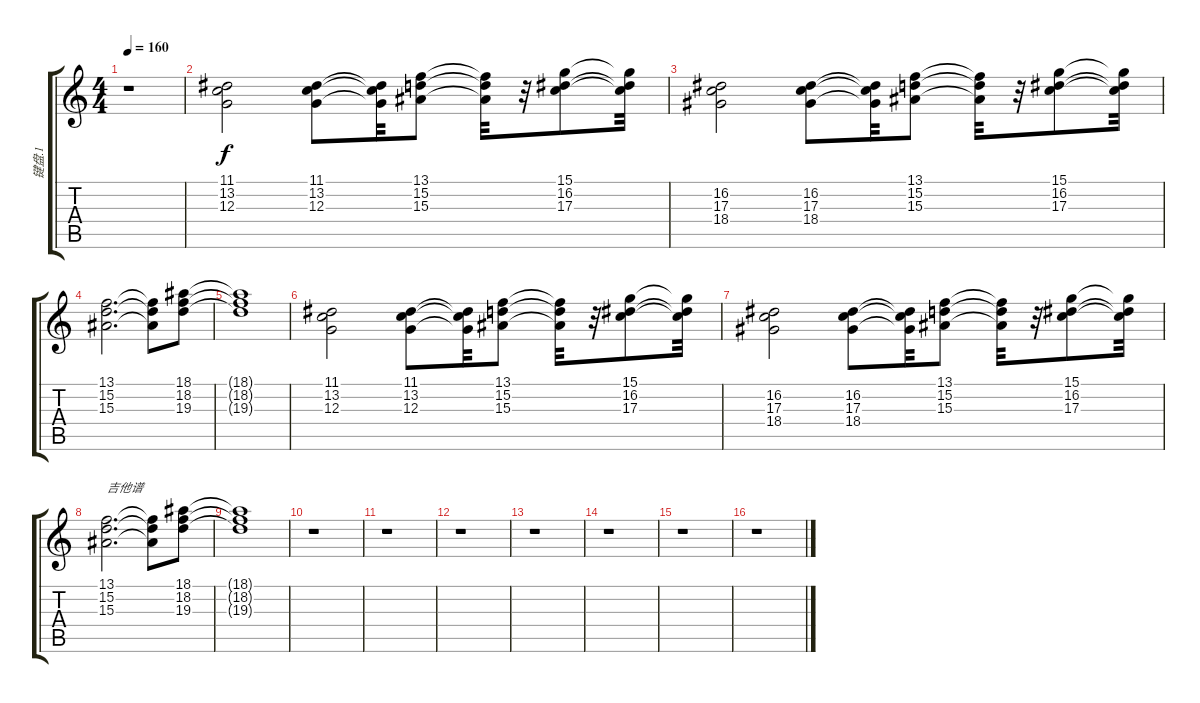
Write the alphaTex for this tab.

\track ("键盘.1" "键盘.1") {instrument stringensemble1}
\staff {score tabs}
\tuning (E4 B3 G3 D3 A2 E2) {hide}
\ts (4 4)
\tempo 160
\clef g2
\ks c
r.1{dy f} |
(11.1 13.2 12.3).2 (11.1 13.2 12.3).8 (11.1{t} 13.2{t} 12.3{t}).32 (13.1 15.2 15.3).8 (13.1{t} 15.2{t} 15.3{t}).32 r.32 (15.1 16.2 17.3).8 (15.1{t} 16.2{t} 17.3{t}).32 |
(16.2 17.3 18.4).2 (16.2 17.3 18.4).8 (16.2{t} 17.3{t} 18.4{t}).32 (13.1 15.2 15.3).8 (13.1{t} 15.2{t} 15.3{t}).32 r.32 (15.1 16.2 17.3).8 (15.1{t} 16.2{t} 17.3{t}).32 |
(13.1 15.2 15.3).2{d} (13.1{t} 15.2{t} 15.3{t}).8 (18.1 18.2 19.3).8 |
(18.1{t} 18.2{t} 19.3{t}).1 |
(11.1 13.2 12.3).2 (11.1 13.2 12.3).8 (11.1{t} 13.2{t} 12.3{t}).32 (13.1 15.2 15.3).8 (13.1{t} 15.2{t} 15.3{t}).32 r.32 (15.1 16.2 17.3).8 (15.1{t} 16.2{t} 17.3{t}).32 |
(16.2 17.3 18.4).2 (16.2 17.3 18.4).8 (16.2{t} 17.3{t} 18.4{t}).32 (13.1 15.2 15.3).8 (13.1{t} 15.2{t} 15.3{t}).32 r.32 (15.1 16.2 17.3).8 (15.1{t} 16.2{t} 17.3{t}).32 |
(13.1 15.2 15.3).2{d txt "吉他谱"} (13.1{t} 15.2{t} 15.3{t}).8 (18.1 18.2 19.3).8 |
(18.1{t} 18.2{t} 19.3{t}).1 |
r.1 |
r.1 |
r.1 |
r.1 |
r.1 |
r.1 |
r.1
